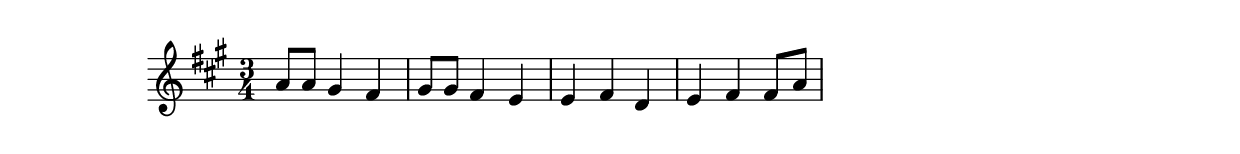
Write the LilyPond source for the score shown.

\version "2.24.2"

Violin =
{
  \clef "treble"
  \time 3/4
  \key a \major
  \relative c''
  {
    a8 a gis4 fis|%1
    gis8 gis fis4 e|%2
    e4 fis d|%3
    e4 fis fis8 a|%4
  }
}

RightHand =
{
  c'
}

LeftHand =
{
  c
}

\score
{
  <<
    \new Staff = "violin"
    {
      \Violin
    }
    %\new PianoStaff
    %<<
      %\new Staff = "rh"
      %{
        %\RightHand
      %}
      %\new Staff = "lh"
      %{
        %\LeftHand
      %}
    %>>
  >>
}
